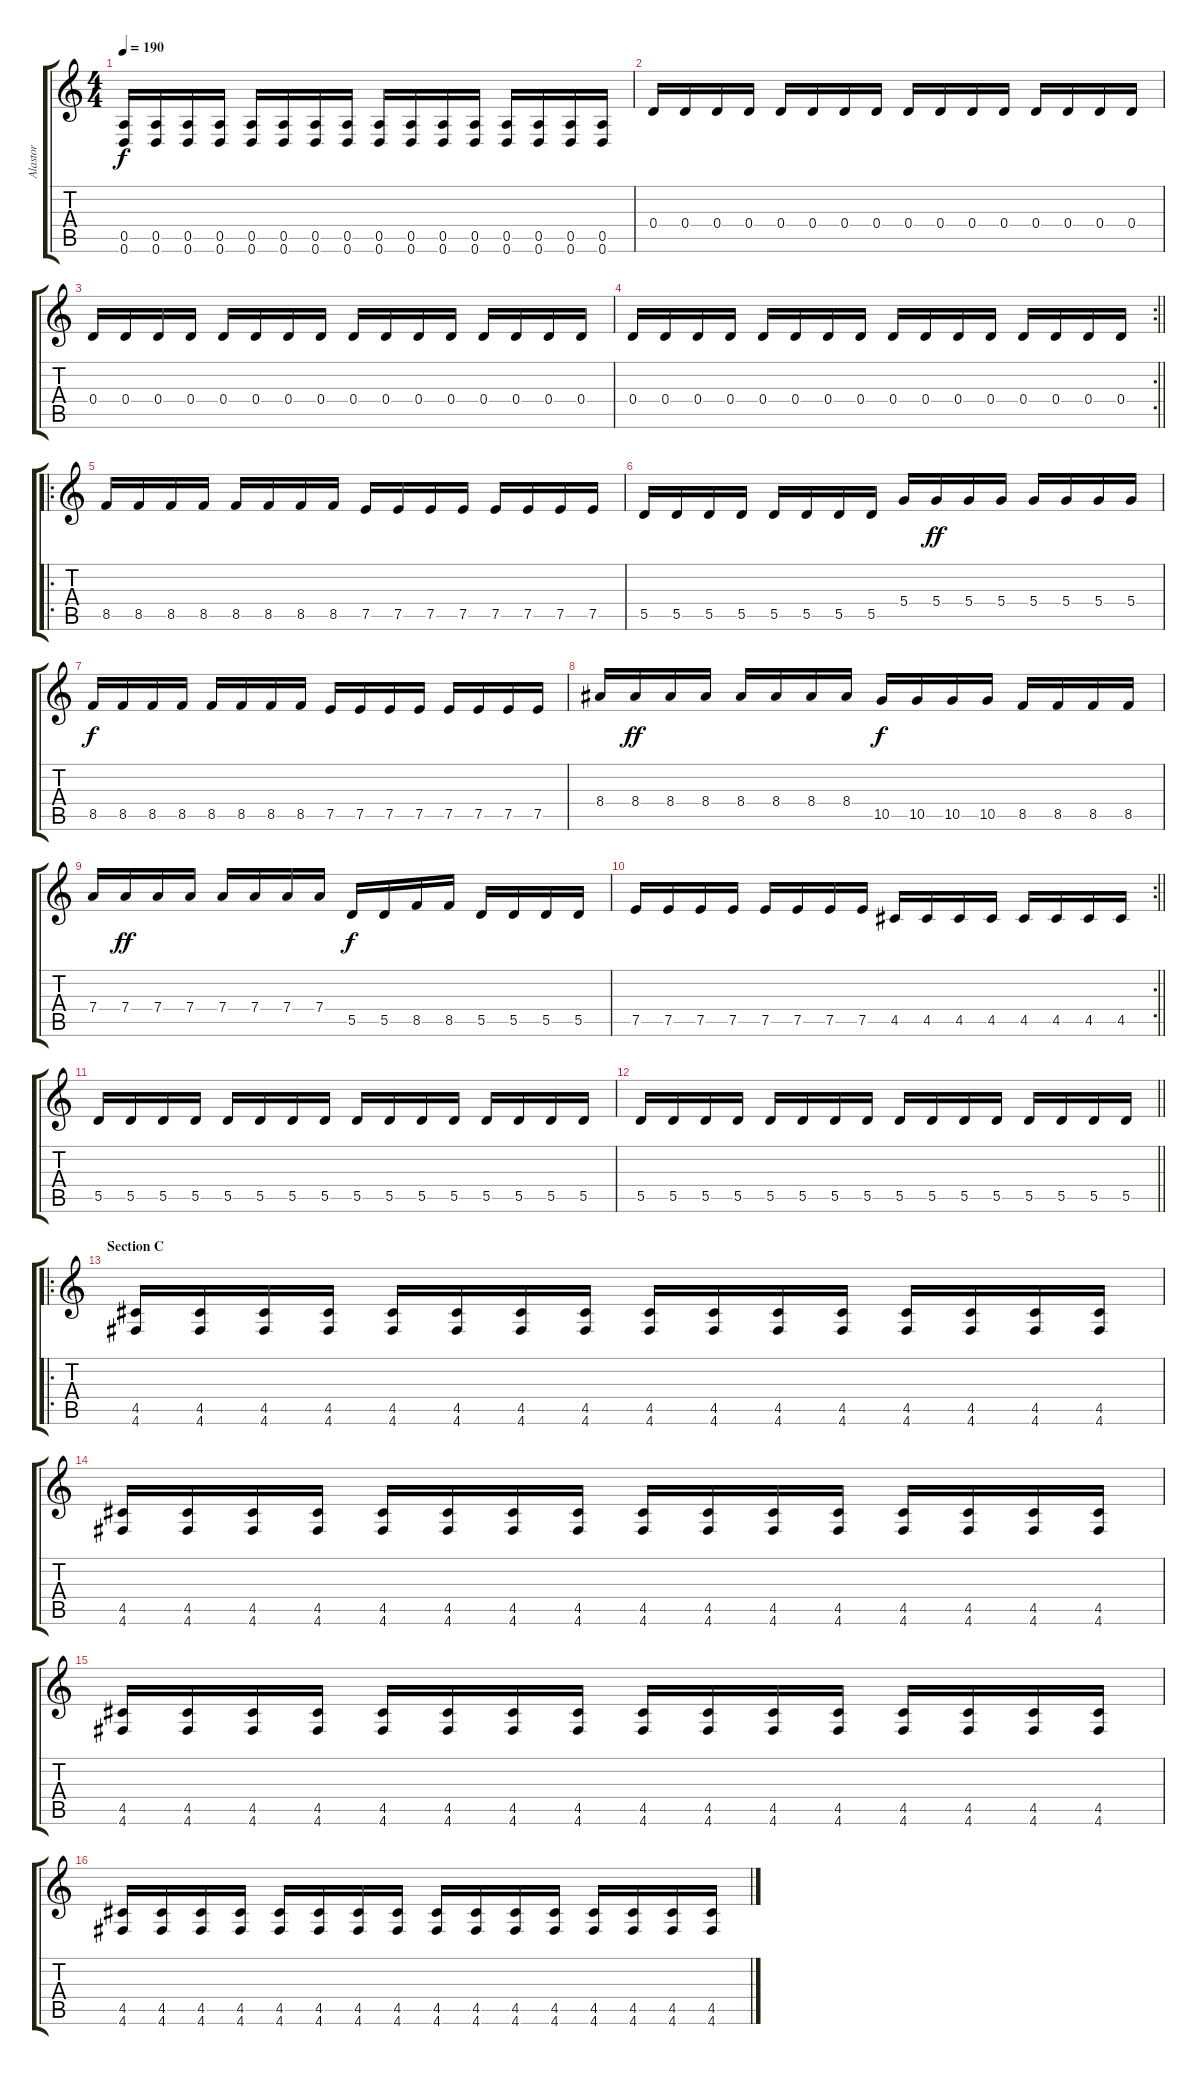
\track ("Alastor" "Alastor") {instrument distortionguitar}
\staff {score tabs}
\tuning (E4 B3 G3 D3 A2 D2) {hide}
\ts (4 4)
\tempo 190
\clef g2
\ks c
(0.5 0.6).16{dy f} (0.5 0.6).16 (0.5 0.6).16 (0.5 0.6).16 (0.5 0.6).16 (0.5 0.6).16 (0.5 0.6).16 (0.5 0.6).16 (0.5 0.6).16 (0.5 0.6).16 (0.5 0.6).16 (0.5 0.6).16 (0.5 0.6).16 (0.5 0.6).16 (0.5 0.6).16 (0.5 0.6).16 |
0.4.16 0.4.16 0.4.16 0.4.16 0.4.16 0.4.16 0.4.16 0.4.16 0.4.16 0.4.16 0.4.16 0.4.16 0.4.16 0.4.16 0.4.16 0.4.16 |
0.4.16 0.4.16 0.4.16 0.4.16 0.4.16 0.4.16 0.4.16 0.4.16 0.4.16 0.4.16 0.4.16 0.4.16 0.4.16 0.4.16 0.4.16 0.4.16 |
\rc 2
\barLineRight lightlight
0.4.16 0.4.16 0.4.16 0.4.16 0.4.16 0.4.16 0.4.16 0.4.16 0.4.16 0.4.16 0.4.16 0.4.16 0.4.16 0.4.16 0.4.16 0.4.16 |
\ro
\section ("" "")
8.5.16 8.5.16 8.5.16 8.5.16 8.5.16 8.5.16 8.5.16 8.5.16 7.5.16 7.5.16 7.5.16 7.5.16 7.5.16 7.5.16 7.5.16 7.5.16 |
5.5.16 5.5.16 5.5.16 5.5.16 5.5.16 5.5.16 5.5.16 5.5.16 5.4.16 5.4.16{dy ff} 5.4.16 5.4.16 5.4.16 5.4.16 5.4.16 5.4.16 |
8.5.16{dy f} 8.5.16 8.5.16 8.5.16 8.5.16 8.5.16 8.5.16 8.5.16 7.5.16 7.5.16 7.5.16 7.5.16 7.5.16 7.5.16 7.5.16 7.5.16 |
8.4.16 8.4.16{dy ff} 8.4.16 8.4.16 8.4.16 8.4.16 8.4.16 8.4.16 10.5.16{dy f} 10.5.16 10.5.16 10.5.16 8.5.16 8.5.16 8.5.16 8.5.16 |
7.4.16 7.4.16{dy ff} 7.4.16 7.4.16 7.4.16 7.4.16 7.4.16 7.4.16 5.5.16{dy f} 5.5.16 8.5.16 8.5.16 5.5.16 5.5.16 5.5.16 5.5.16 |
\rc 2
\barLineRight lightlight
7.5.16 7.5.16 7.5.16 7.5.16 7.5.16 7.5.16 7.5.16 7.5.16 4.5.16 4.5.16 4.5.16 4.5.16 4.5.16 4.5.16 4.5.16 4.5.16 |
5.5.16 5.5.16 5.5.16 5.5.16 5.5.16 5.5.16 5.5.16 5.5.16 5.5.16 5.5.16 5.5.16 5.5.16 5.5.16 5.5.16 5.5.16 5.5.16 |
\barLineRight lightlight
5.5.16 5.5.16 5.5.16 5.5.16 5.5.16 5.5.16 5.5.16 5.5.16 5.5.16 5.5.16 5.5.16 5.5.16 5.5.16 5.5.16 5.5.16 5.5.16 |
\ro
\section ("" "Section C")
(4.5 4.6).16 (4.5 4.6).16 (4.5 4.6).16 (4.5 4.6).16 (4.5 4.6).16 (4.5 4.6).16 (4.5 4.6).16 (4.5 4.6).16 (4.5 4.6).16 (4.5 4.6).16 (4.5 4.6).16 (4.5 4.6).16 (4.5 4.6).16 (4.5 4.6).16 (4.5 4.6).16 (4.5 4.6).16 |
(4.5 4.6).16 (4.5 4.6).16 (4.5 4.6).16 (4.5 4.6).16 (4.5 4.6).16 (4.5 4.6).16 (4.5 4.6).16 (4.5 4.6).16 (4.5 4.6).16 (4.5 4.6).16 (4.5 4.6).16 (4.5 4.6).16 (4.5 4.6).16 (4.5 4.6).16 (4.5 4.6).16 (4.5 4.6).16 |
(4.5 4.6).16 (4.5 4.6).16 (4.5 4.6).16 (4.5 4.6).16 (4.5 4.6).16 (4.5 4.6).16 (4.5 4.6).16 (4.5 4.6).16 (4.5 4.6).16 (4.5 4.6).16 (4.5 4.6).16 (4.5 4.6).16 (4.5 4.6).16 (4.5 4.6).16 (4.5 4.6).16 (4.5 4.6).16 |
(4.5 4.6).16 (4.5 4.6).16 (4.5 4.6).16 (4.5 4.6).16 (4.5 4.6).16 (4.5 4.6).16 (4.5 4.6).16 (4.5 4.6).16 (4.5 4.6).16 (4.5 4.6).16 (4.5 4.6).16 (4.5 4.6).16 (4.5 4.6).16 (4.5 4.6).16 (4.5 4.6).16 (4.5 4.6).16
